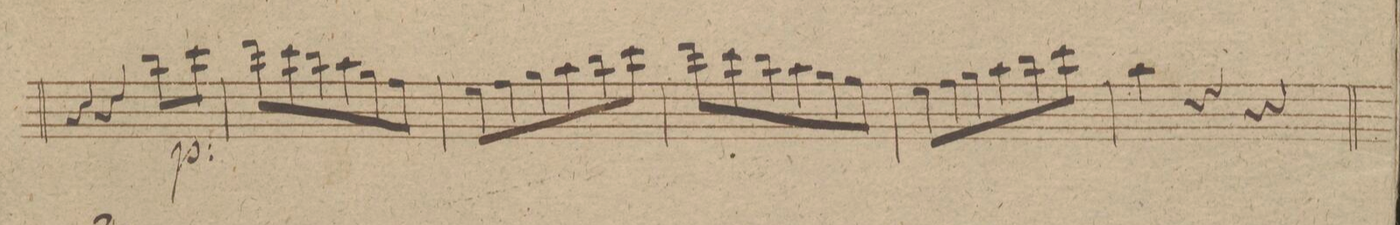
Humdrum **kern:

**kern	**dynam
*I"Fagotto 1mo	*
*clefF4	*
*k[f#c#g#d#]	*
*M3/4	*
4r	.
4r	.
8d#L	p
8eJ	.
=114	=114
8f#L	.
8e	.
8d#	.
8c#	.
8B	.
8AJ	.
=115	=115
8G#L	.
8A	.
8B	.
8c#	.
8d#	.
8eJ	.
=116	=116
8f#L	.
8e	.
8d#	.
8c#	.
8B	.
8AJ	.
=117	=117
8G#L	.
8A	.
8B	.
8c#	.
8d#	.
8eJ	.
=118	=118
4c#	.
4r	.
4r	.
=119	=119
*-	*-
